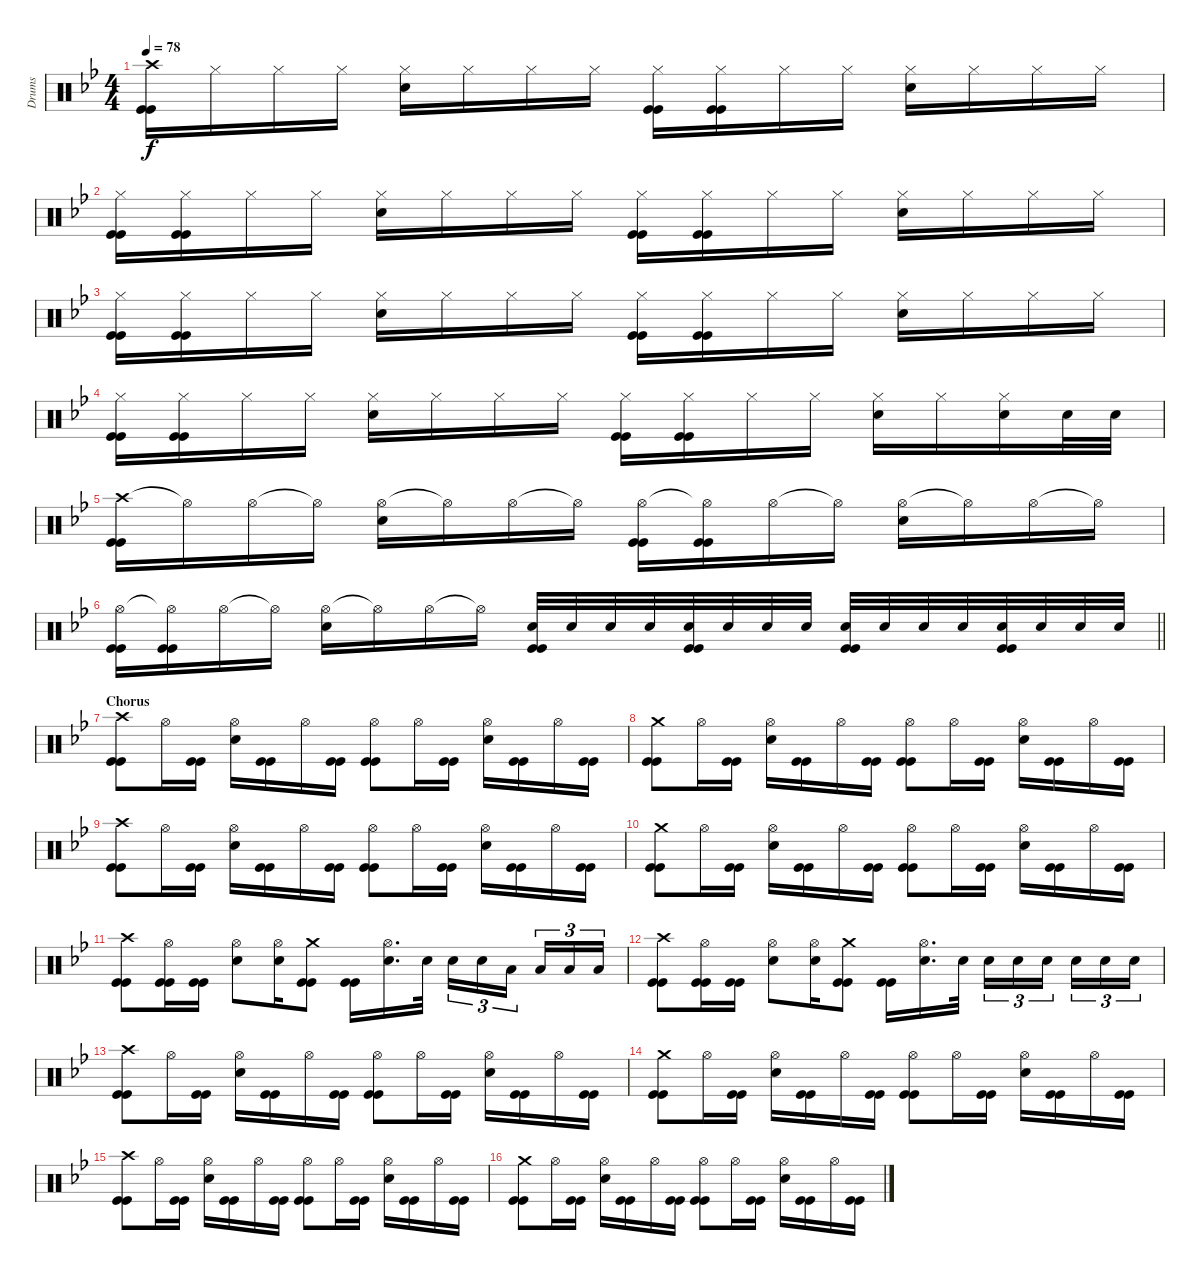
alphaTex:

\track ("Drums" "Drums") {instrument percussion}
\staff {score}
\articulation defaults
\ts (4 4)
\tempo 78
\clef neutral
\ks gminor
("Crash high (hit)" "Kick (hit)" "Kick (hit)").16{dy f} "Hi-Hat (closed)".16 "Hi-Hat (closed)".16 "Hi-Hat (closed)".16 ("Hi-Hat (closed)" "Electric Snare (hit)").16 "Hi-Hat (closed)".16 "Hi-Hat (closed)".16 "Hi-Hat (closed)".16 ("Hi-Hat (closed)" "Kick (hit)" "Kick (hit)").16 ("Hi-Hat (closed)" "Kick (hit)" "Kick (hit)").16 "Hi-Hat (closed)".16 "Hi-Hat (closed)".16 ("Hi-Hat (closed)" "Electric Snare (hit)").16 "Hi-Hat (closed)".16 "Hi-Hat (closed)".16 "Hi-Hat (closed)".16 |
("Hi-Hat (closed)" "Kick (hit)" "Kick (hit)").16 ("Hi-Hat (closed)" "Kick (hit)" "Kick (hit)").16 "Hi-Hat (closed)".16 "Hi-Hat (closed)".16 ("Hi-Hat (closed)" "Electric Snare (hit)").16 "Hi-Hat (closed)".16 "Hi-Hat (closed)".16 "Hi-Hat (closed)".16 ("Hi-Hat (closed)" "Kick (hit)" "Kick (hit)").16 ("Hi-Hat (closed)" "Kick (hit)" "Kick (hit)").16 "Hi-Hat (closed)".16 "Hi-Hat (closed)".16 ("Hi-Hat (closed)" "Electric Snare (hit)").16 "Hi-Hat (closed)".16 "Hi-Hat (closed)".16 "Hi-Hat (closed)".16 |
("Hi-Hat (closed)" "Kick (hit)" "Kick (hit)").16 ("Hi-Hat (closed)" "Kick (hit)" "Kick (hit)").16 "Hi-Hat (closed)".16 "Hi-Hat (closed)".16 ("Hi-Hat (closed)" "Electric Snare (hit)").16 "Hi-Hat (closed)".16 "Hi-Hat (closed)".16 "Hi-Hat (closed)".16 ("Hi-Hat (closed)" "Kick (hit)" "Kick (hit)").16 ("Hi-Hat (closed)" "Kick (hit)" "Kick (hit)").16 "Hi-Hat (closed)".16 "Hi-Hat (closed)".16 ("Hi-Hat (closed)" "Electric Snare (hit)").16 "Hi-Hat (closed)".16 "Hi-Hat (closed)".16 "Hi-Hat (closed)".16 |
("Hi-Hat (closed)" "Kick (hit)" "Kick (hit)").16 ("Hi-Hat (closed)" "Kick (hit)" "Kick (hit)").16 "Hi-Hat (closed)".16 "Hi-Hat (closed)".16 ("Hi-Hat (closed)" "Electric Snare (hit)").16 "Hi-Hat (closed)".16 "Hi-Hat (closed)".16 "Hi-Hat (closed)".16 ("Hi-Hat (closed)" "Kick (hit)" "Kick (hit)").16 ("Hi-Hat (closed)" "Kick (hit)" "Kick (hit)").16 "Hi-Hat (closed)".16 "Hi-Hat (closed)".16 ("Hi-Hat (closed)" "Electric Snare (hit)").16 "Hi-Hat (closed)".16 ("Hi-Hat (closed)" "Electric Snare (hit)").16 "Electric Snare (hit)".32 "Electric Snare (hit)".32 |
("Crash high (hit)" "Kick (hit)" "Kick (hit)").16 "Hi-Hat (open)"{t}.16 "Hi-Hat (open)".16 "Hi-Hat (open)"{t}.16 ("Hi-Hat (open)" "Electric Snare (hit)").16 "Hi-Hat (open)"{t}.16 "Hi-Hat (open)".16 "Hi-Hat (open)"{t}.16 ("Hi-Hat (open)" "Kick (hit)" "Kick (hit)").16 ("Hi-Hat (open)"{t} "Kick (hit)" "Kick (hit)").16 "Hi-Hat (open)".16 "Hi-Hat (open)"{t}.16 ("Hi-Hat (open)" "Electric Snare (hit)").16 "Hi-Hat (open)"{t}.16 "Hi-Hat (open)".16 "Hi-Hat (open)"{t}.16 |
\barLineRight lightlight
("Hi-Hat (open)" "Kick (hit)" "Kick (hit)").16 ("Hi-Hat (open)"{t} "Kick (hit)" "Kick (hit)").16 "Hi-Hat (open)".16 "Hi-Hat (open)"{t}.16 ("Hi-Hat (open)" "Electric Snare (hit)").16 "Hi-Hat (open)"{t}.16 "Hi-Hat (open)".16 "Hi-Hat (open)"{t}.16 ("Electric Snare (hit)" "Kick (hit)" "Kick (hit)").32 "Electric Snare (hit)".32 "Electric Snare (hit)".32 "Electric Snare (hit)".32 ("Electric Snare (hit)" "Kick (hit)" "Kick (hit)").32 "Electric Snare (hit)".32 "Electric Snare (hit)".32 "Electric Snare (hit)".32 ("Electric Snare (hit)" "Kick (hit)" "Kick (hit)").32 "Electric Snare (hit)".32 "Electric Snare (hit)".32 "Electric Snare (hit)".32 ("Electric Snare (hit)" "Kick (hit)" "Kick (hit)").32 "Electric Snare (hit)".32 "Electric Snare (hit)".32 "Electric Snare (hit)".32 |
\section ("" "Chorus ")
("Crash high (hit)" "Kick (hit)" "Kick (hit)").8 "Hi-Hat (open)".16 ("Kick (hit)" "Kick (hit)").16 ("Hi-Hat (open)" "Electric Snare (hit)").16 ("Kick (hit)" "Kick (hit)").16 "Hi-Hat (open)".16 ("Kick (hit)" "Kick (hit)").16 ("Hi-Hat (open)" "Kick (hit)" "Kick (hit)").8 "Hi-Hat (open)".16 ("Kick (hit)" "Kick (hit)").16 ("Hi-Hat (open)" "Electric Snare (hit)").16 ("Kick (hit)" "Kick (hit)").16 "Hi-Hat (open)".16 ("Kick (hit)" "Kick (hit)").16 |
("Crash medium (hit)" "Kick (hit)" "Kick (hit)").8 "Hi-Hat (open)".16 ("Kick (hit)" "Kick (hit)").16 ("Hi-Hat (open)" "Electric Snare (hit)").16 ("Kick (hit)" "Kick (hit)").16 "Hi-Hat (open)".16 ("Kick (hit)" "Kick (hit)").16 ("Hi-Hat (open)" "Kick (hit)" "Kick (hit)").8 "Hi-Hat (open)".16 ("Kick (hit)" "Kick (hit)").16 ("Hi-Hat (open)" "Electric Snare (hit)").16 ("Kick (hit)" "Kick (hit)").16 "Hi-Hat (open)".16 ("Kick (hit)" "Kick (hit)").16 |
("Crash high (hit)" "Kick (hit)" "Kick (hit)").8 "Hi-Hat (open)".16 ("Kick (hit)" "Kick (hit)").16 ("Hi-Hat (open)" "Electric Snare (hit)").16 ("Kick (hit)" "Kick (hit)").16 "Hi-Hat (open)".16 ("Kick (hit)" "Kick (hit)").16 ("Hi-Hat (open)" "Kick (hit)" "Kick (hit)").8 "Hi-Hat (open)".16 ("Kick (hit)" "Kick (hit)").16 ("Hi-Hat (open)" "Electric Snare (hit)").16 ("Kick (hit)" "Kick (hit)").16 "Hi-Hat (open)".16 ("Kick (hit)" "Kick (hit)").16 |
("Crash medium (hit)" "Kick (hit)" "Kick (hit)").8 "Hi-Hat (open)".16 ("Kick (hit)" "Kick (hit)").16 ("Hi-Hat (open)" "Electric Snare (hit)").16 ("Kick (hit)" "Kick (hit)").16 "Hi-Hat (open)".16 ("Kick (hit)" "Kick (hit)").16 ("Hi-Hat (open)" "Kick (hit)" "Kick (hit)").8 "Hi-Hat (open)".16 ("Kick (hit)" "Kick (hit)").16 ("Hi-Hat (open)" "Electric Snare (hit)").16 ("Kick (hit)" "Kick (hit)").16 "Hi-Hat (open)".16 ("Kick (hit)" "Kick (hit)").16 |
("Crash high (hit)" "Kick (hit)" "Kick (hit)").8 ("Hi-Hat (open)" "Kick (hit)" "Kick (hit)").16 ("Kick (hit)" "Kick (hit)").16 ("Hi-Hat (open)" "Electric Snare (hit)").8 ("Hi-Hat (open)" "Electric Snare (hit)").16 ("Crash medium (hit)" "Kick (hit)" "Kick (hit)").8 ("Kick (hit)" "Kick (hit)").16 ("Hi-Hat (open)" "Electric Snare (hit)").16{d} "Electric Snare (hit)".32 "Electric Snare (hit)".16{tu (3 2)} "Electric Snare (hit)".16{tu (3 2)} "Low Tom (hit)".16{tu (3 2) beam splitsecondary} "Low Floor Tom (hit)".16{tu (3 2)} "Low Floor Tom (hit)".16{tu (3 2)} "Low Floor Tom (hit)".16{tu (3 2)} |
("Crash high (hit)" "Kick (hit)" "Kick (hit)").8 ("Hi-Hat (open)" "Kick (hit)" "Kick (hit)").16 ("Kick (hit)" "Kick (hit)").16 ("Hi-Hat (open)" "Electric Snare (hit)").8 ("Hi-Hat (open)" "Electric Snare (hit)").16 ("Crash medium (hit)" "Kick (hit)" "Kick (hit)").8 ("Kick (hit)" "Kick (hit)").16 ("Hi-Hat (open)" "Electric Snare (hit)").16{d} "Electric Snare (hit)".32 "Electric Snare (hit)".16{tu (3 2)} "Electric Snare (hit)".16{tu (3 2)} "Electric Snare (hit)".16{tu (3 2) beam splitsecondary} "Electric Snare (hit)".16{tu (3 2)} "Electric Snare (hit)".16{tu (3 2)} "Electric Snare (hit)".16{tu (3 2)} |
("Crash high (hit)" "Kick (hit)" "Kick (hit)").8 "Hi-Hat (open)".16 ("Kick (hit)" "Kick (hit)").16 ("Hi-Hat (open)" "Electric Snare (hit)").16 ("Kick (hit)" "Kick (hit)").16 "Hi-Hat (open)".16 ("Kick (hit)" "Kick (hit)").16 ("Hi-Hat (open)" "Kick (hit)" "Kick (hit)").8 "Hi-Hat (open)".16 ("Kick (hit)" "Kick (hit)").16 ("Hi-Hat (open)" "Electric Snare (hit)").16 ("Kick (hit)" "Kick (hit)").16 "Hi-Hat (open)".16 ("Kick (hit)" "Kick (hit)").16 |
("Crash medium (hit)" "Kick (hit)" "Kick (hit)").8 "Hi-Hat (open)".16 ("Kick (hit)" "Kick (hit)").16 ("Hi-Hat (open)" "Electric Snare (hit)").16 ("Kick (hit)" "Kick (hit)").16 "Hi-Hat (open)".16 ("Kick (hit)" "Kick (hit)").16 ("Hi-Hat (open)" "Kick (hit)" "Kick (hit)").8 "Hi-Hat (open)".16 ("Kick (hit)" "Kick (hit)").16 ("Hi-Hat (open)" "Electric Snare (hit)").16 ("Kick (hit)" "Kick (hit)").16 "Hi-Hat (open)".16 ("Kick (hit)" "Kick (hit)").16 |
("Crash high (hit)" "Kick (hit)" "Kick (hit)").8 "Hi-Hat (open)".16 ("Kick (hit)" "Kick (hit)").16 ("Hi-Hat (open)" "Electric Snare (hit)").16 ("Kick (hit)" "Kick (hit)").16 "Hi-Hat (open)".16 ("Kick (hit)" "Kick (hit)").16 ("Hi-Hat (open)" "Kick (hit)" "Kick (hit)").8 "Hi-Hat (open)".16 ("Kick (hit)" "Kick (hit)").16 ("Hi-Hat (open)" "Electric Snare (hit)").16 ("Kick (hit)" "Kick (hit)").16 "Hi-Hat (open)".16 ("Kick (hit)" "Kick (hit)").16 |
("Crash medium (hit)" "Kick (hit)" "Kick (hit)").8 "Hi-Hat (open)".16 ("Kick (hit)" "Kick (hit)").16 ("Hi-Hat (open)" "Electric Snare (hit)").16 ("Kick (hit)" "Kick (hit)").16 "Hi-Hat (open)".16 ("Kick (hit)" "Kick (hit)").16 ("Hi-Hat (open)" "Kick (hit)" "Kick (hit)").8 "Hi-Hat (open)".16 ("Kick (hit)" "Kick (hit)").16 ("Hi-Hat (open)" "Electric Snare (hit)").16 ("Kick (hit)" "Kick (hit)").16 "Hi-Hat (open)".16 ("Kick (hit)" "Kick (hit)").16
